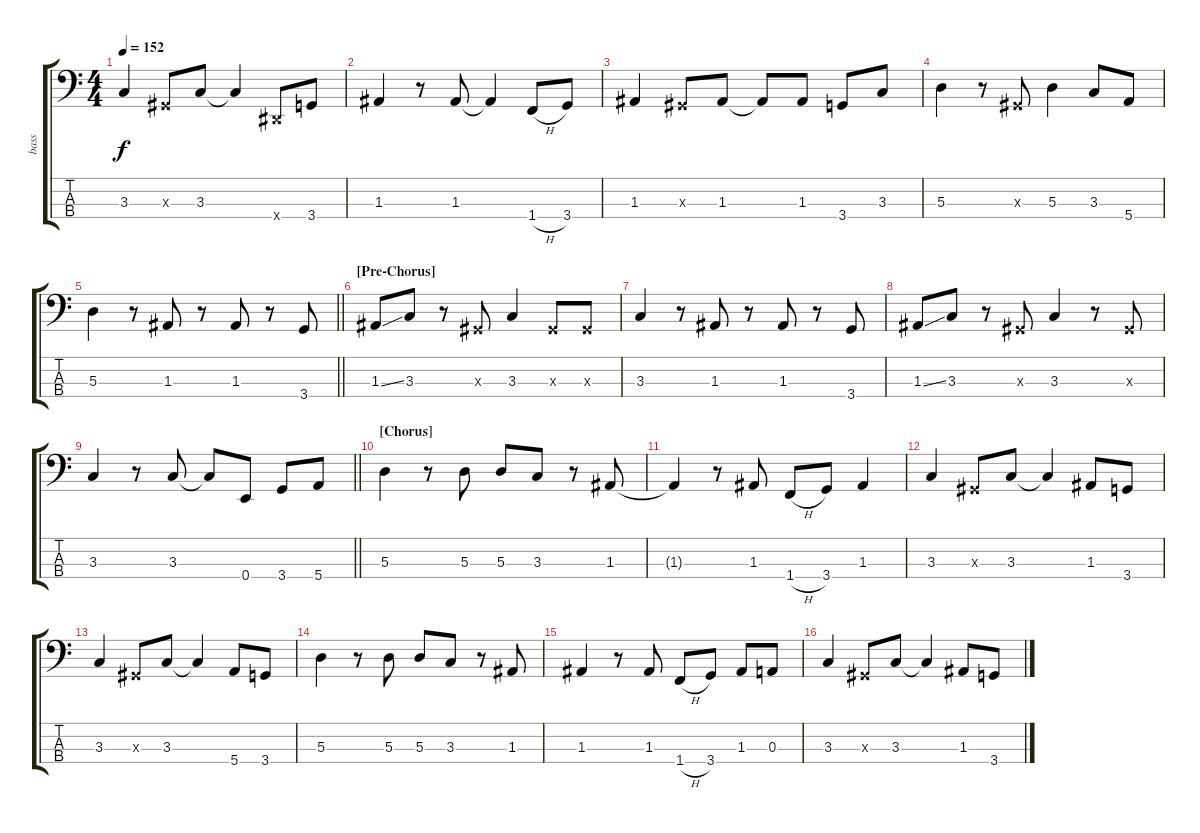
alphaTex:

\track ("bass" "bass") {instrument electricbassfinger}
\staff {score tabs}
\tuning (G2 D2 A1 E1) {hide}
\ts (4 4)
\tempo 152
\clef f4
\ks c
3.3.4{dy f} -1.3{x}.8 3.3.8 3.3{t}.4 -1.4{x}.8 3.4.8 |
1.3.4 r.8 1.3.8 1.3{t}.4 1.4{h}.8 3.4.8 |
1.3.4 -1.3{x}.8 1.3.8 1.3{t}.8 1.3.8 3.4.8 3.3.8 |
5.3.4 r.8 -1.3{x}.8 5.3.4 3.3.8 5.4.8 |
\barLineRight lightlight
5.3.4 r.8 1.3.8 r.8 1.3.8 r.8 3.4.8 |
\section ("" "[Pre-Chorus]")
1.3{ss}.8 3.3.8 r.8 -1.3{x}.8 3.3.4 -1.3{x}.8 -1.3{x}.8 |
3.3.4 r.8 1.3.8 r.8 1.3.8 r.8 3.4.8 |
1.3{ss}.8 3.3.8 r.8 -1.3{x}.8 3.3.4 r.8 -1.3{x}.8 |
\barLineRight lightlight
3.3.4 r.8 3.3.8 3.3{t}.8 0.4.8 3.4.8 5.4.8 |
\section ("" "[Chorus]")
5.3.4 r.8 5.3.8 5.3.8 3.3.8 r.8 1.3.8 |
1.3{t}.4 r.8 1.3.8 1.4{h}.8 3.4.8 1.3.4 |
3.3.4 -1.3{x}.8 3.3.8 3.3{t}.4 1.3.8 3.4.8 |
3.3.4 -1.3{x}.8 3.3.8 3.3{t}.4 5.4.8 3.4.8 |
5.3.4 r.8 5.3.8 5.3.8 3.3.8 r.8 1.3.8 |
1.3.4 r.8 1.3.8 1.4{h}.8 3.4.8 1.3.8 0.3.8 |
3.3.4 -1.3{x}.8 3.3.8 3.3{t}.4 1.3.8 3.4.8
